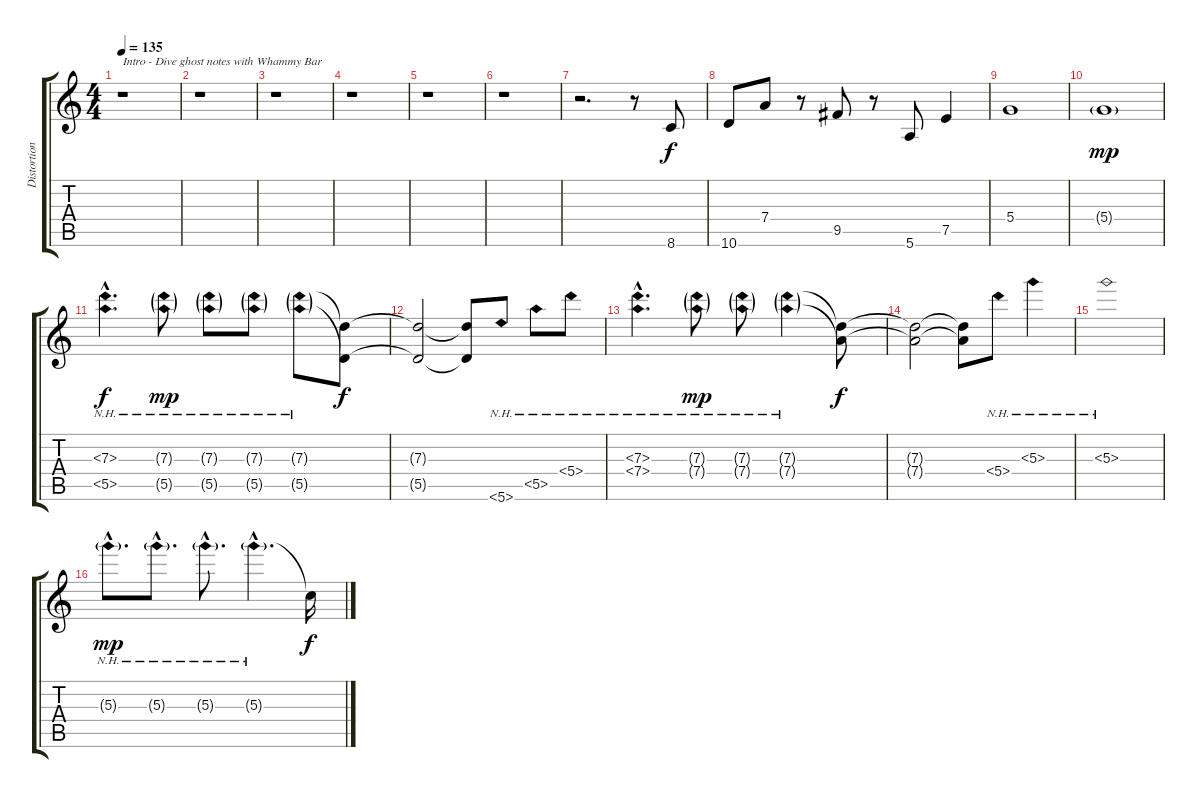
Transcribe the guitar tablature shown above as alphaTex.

\track ("Distortion Guitar" "Distortion") {instrument overdrivenguitar}
\staff {score tabs}
\tuning (E4 B3 G3 D3 A2 E2) {hide}
\ts (4 4)
\tempo 135
\clef g2
\ks c
r.1{txt "Intro - Dive ghost notes with Whammy Bar" dy f instrument overdrivenguitar} |
r.1 |
r.1 |
r.1 |
r.1 |
r.1 |
r.2{d} r.8 8.6.8 |
10.6.8 7.4.8 r.8 9.5.8 r.8 5.6.8 7.5.4 |
5.4.1 |
5.4{g}.1{dy mp} |
(7.3{nh hac} 5.5{nh hac}).4{d dy f} (7.3{nh g} 5.5{nh g}).8{dy mp} (7.3{nh g} 5.5{nh g}).8 (7.3{nh g} 5.5{nh g}).8 (7.3{nh g} 5.5{nh g}).8 (7.3{t} 5.5{t}).8{dy f} |
(7.3{t} 5.5{t}).2 (7.3{t} 5.5{t}).8 5.6{nh}.8 5.5{nh}.8 5.4{nh}.8 |
(7.3{nh hac} 7.4{nh hac}).4{d} (7.3{nh g} 7.4{nh g}).8{dy mp} (7.3{nh g} 7.4{nh g}).8 (7.3{nh g} 7.4{nh g}).4 (7.3{t} 7.4{t}).8{dy f} |
(7.3{t} 7.4{t}).2 (7.3{t} 7.4{t}).8 5.4{nh}.8 5.3{nh}.4 |
5.3{nh}.1 |
5.3{nh g hac}.8{d dy mp} 5.3{nh g hac}.8{d} 5.3{nh g hac}.8{d} 5.3{nh g hac}.4{d} 5.3{t}.16{dy f}
